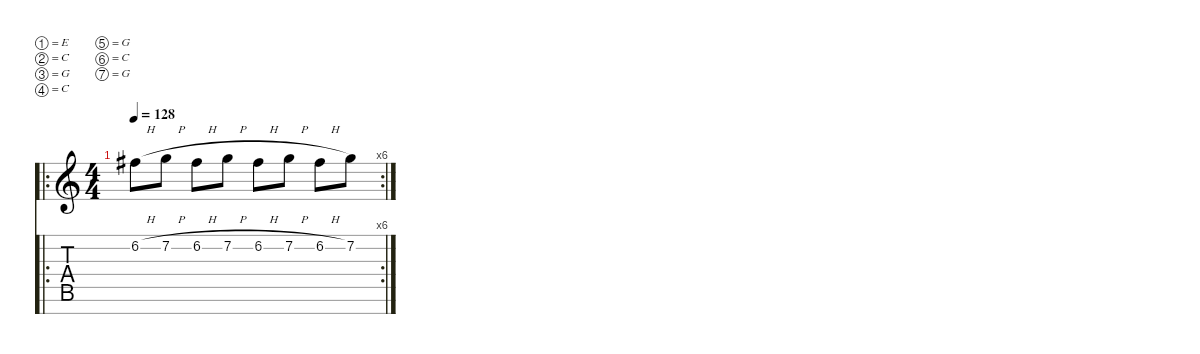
\defaultSystemsLayout 4
\hideDynamics
\bracketExtendMode nobrackets
\singleTrackTrackNamePolicy hidden
\multiTrackTrackNamePolicy hidden
\firstSystemTrackNameMode fullname
\otherSystemsTrackNameOrientation horizontal
\track ("Guitar 2" "dist.guit.") {mute instrument distortionguitar}
\staff {score tabs}
\tuning (E4 C4 G3 C3 G2 C2 G1)
\ro
\rc 6
\ts (4 4)
\tempo 128
\clef g2
\ks c
6.2{h acc #}.8{dy f beam Down} 7.2{h}.8{beam Down} 6.2{h acc #}.8{beam Down} 7.2{h}.8{beam Down} 6.2{h acc #}.8{beam Down} 7.2{h}.8{beam Down} 6.2{h acc #}.8{beam Down} 7.2.8{beam Down}
